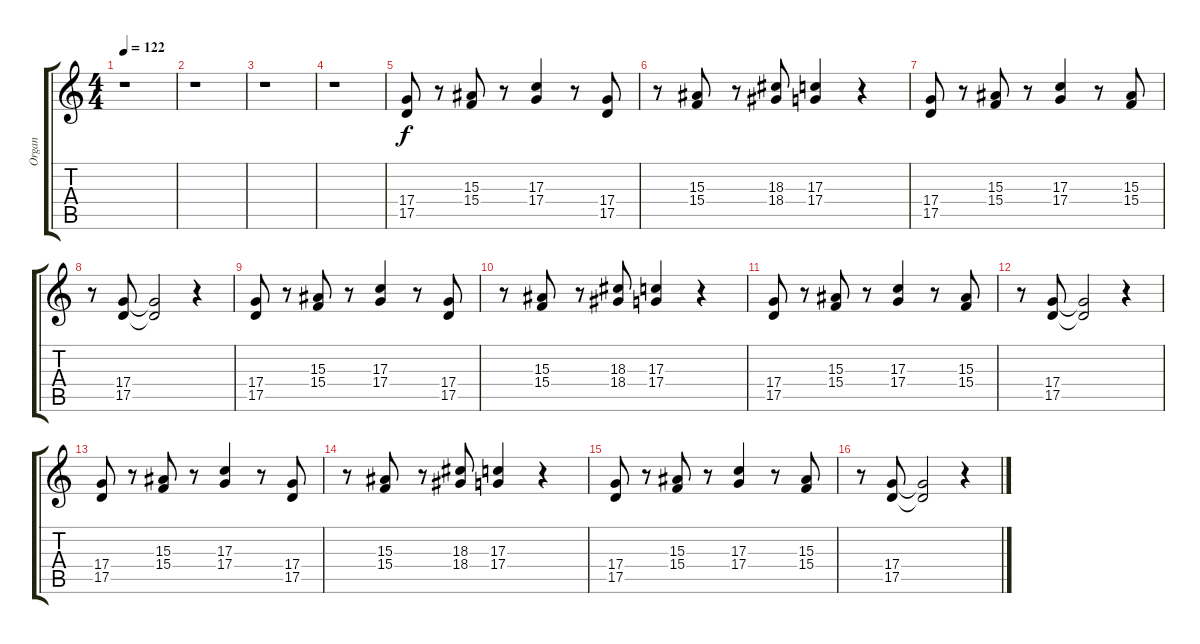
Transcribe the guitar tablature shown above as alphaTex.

\track ("Organ" "Organ") {instrument rockorgan}
\staff {score tabs}
\tuning (E4 B3 G3 D3 A2 E2) {hide}
\ts (4 4)
\tempo 122
\clef g2
\ks c
r.1{dy f} |
r.1 |
r.1 |
r.1 |
(17.4 17.5).8 r.8 (15.3 15.4).8 r.8 (17.3 17.4).4 r.8 (17.4 17.5).8 |
r.8 (15.3 15.4).8 r.8 (18.3 18.4).8 (17.3 17.4).4 r.4 |
(17.4 17.5).8 r.8 (15.3 15.4).8 r.8 (17.3 17.4).4 r.8 (15.3 15.4).8 |
r.8 (17.4 17.5).8 (17.4{t} 17.5{t}).2 r.4 |
(17.4 17.5).8 r.8 (15.3 15.4).8 r.8 (17.3 17.4).4 r.8 (17.4 17.5).8 |
r.8 (15.3 15.4).8 r.8 (18.3 18.4).8 (17.3 17.4).4 r.4 |
(17.4 17.5).8 r.8 (15.3 15.4).8 r.8 (17.3 17.4).4 r.8 (15.3 15.4).8 |
r.8 (17.4 17.5).8 (17.4{t} 17.5{t}).2 r.4 |
(17.4 17.5).8 r.8 (15.3 15.4).8 r.8 (17.3 17.4).4 r.8 (17.4 17.5).8 |
r.8 (15.3 15.4).8 r.8 (18.3 18.4).8 (17.3 17.4).4 r.4 |
(17.4 17.5).8 r.8 (15.3 15.4).8 r.8 (17.3 17.4).4 r.8 (15.3 15.4).8 |
r.8 (17.4 17.5).8 (17.4{t} 17.5{t}).2 r.4
